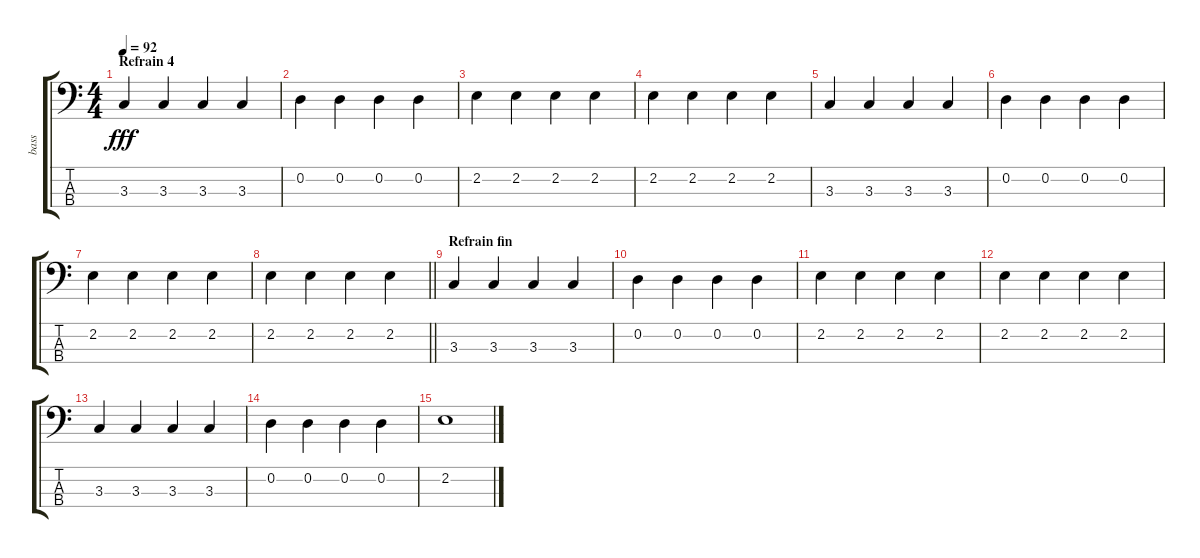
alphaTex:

\track ("bass" "bass") {instrument electricbassfinger}
\staff {score tabs}
\tuning (G2 D2 A1 E1) {hide}
\ts (4 4)
\section ("" "Refrain 4")
\tempo 92
\clef f4
\ks c
3.3.4{dy fff} 3.3.4 3.3.4 3.3.4 |
0.2.4 0.2.4 0.2.4 0.2.4 |
2.2.4 2.2.4 2.2.4 2.2.4 |
2.2.4 2.2.4 2.2.4 2.2.4 |
3.3.4 3.3.4 3.3.4 3.3.4 |
0.2.4 0.2.4 0.2.4 0.2.4 |
2.2.4 2.2.4 2.2.4 2.2.4 |
\barLineRight lightlight
2.2.4 2.2.4 2.2.4 2.2.4 |
\section ("" "Refrain fin")
3.3.4 3.3.4 3.3.4 3.3.4 |
0.2.4 0.2.4 0.2.4 0.2.4 |
2.2.4 2.2.4 2.2.4 2.2.4 |
2.2.4 2.2.4 2.2.4 2.2.4 |
3.3.4 3.3.4 3.3.4 3.3.4 |
0.2.4 0.2.4 0.2.4 0.2.4 |
2.2.1
